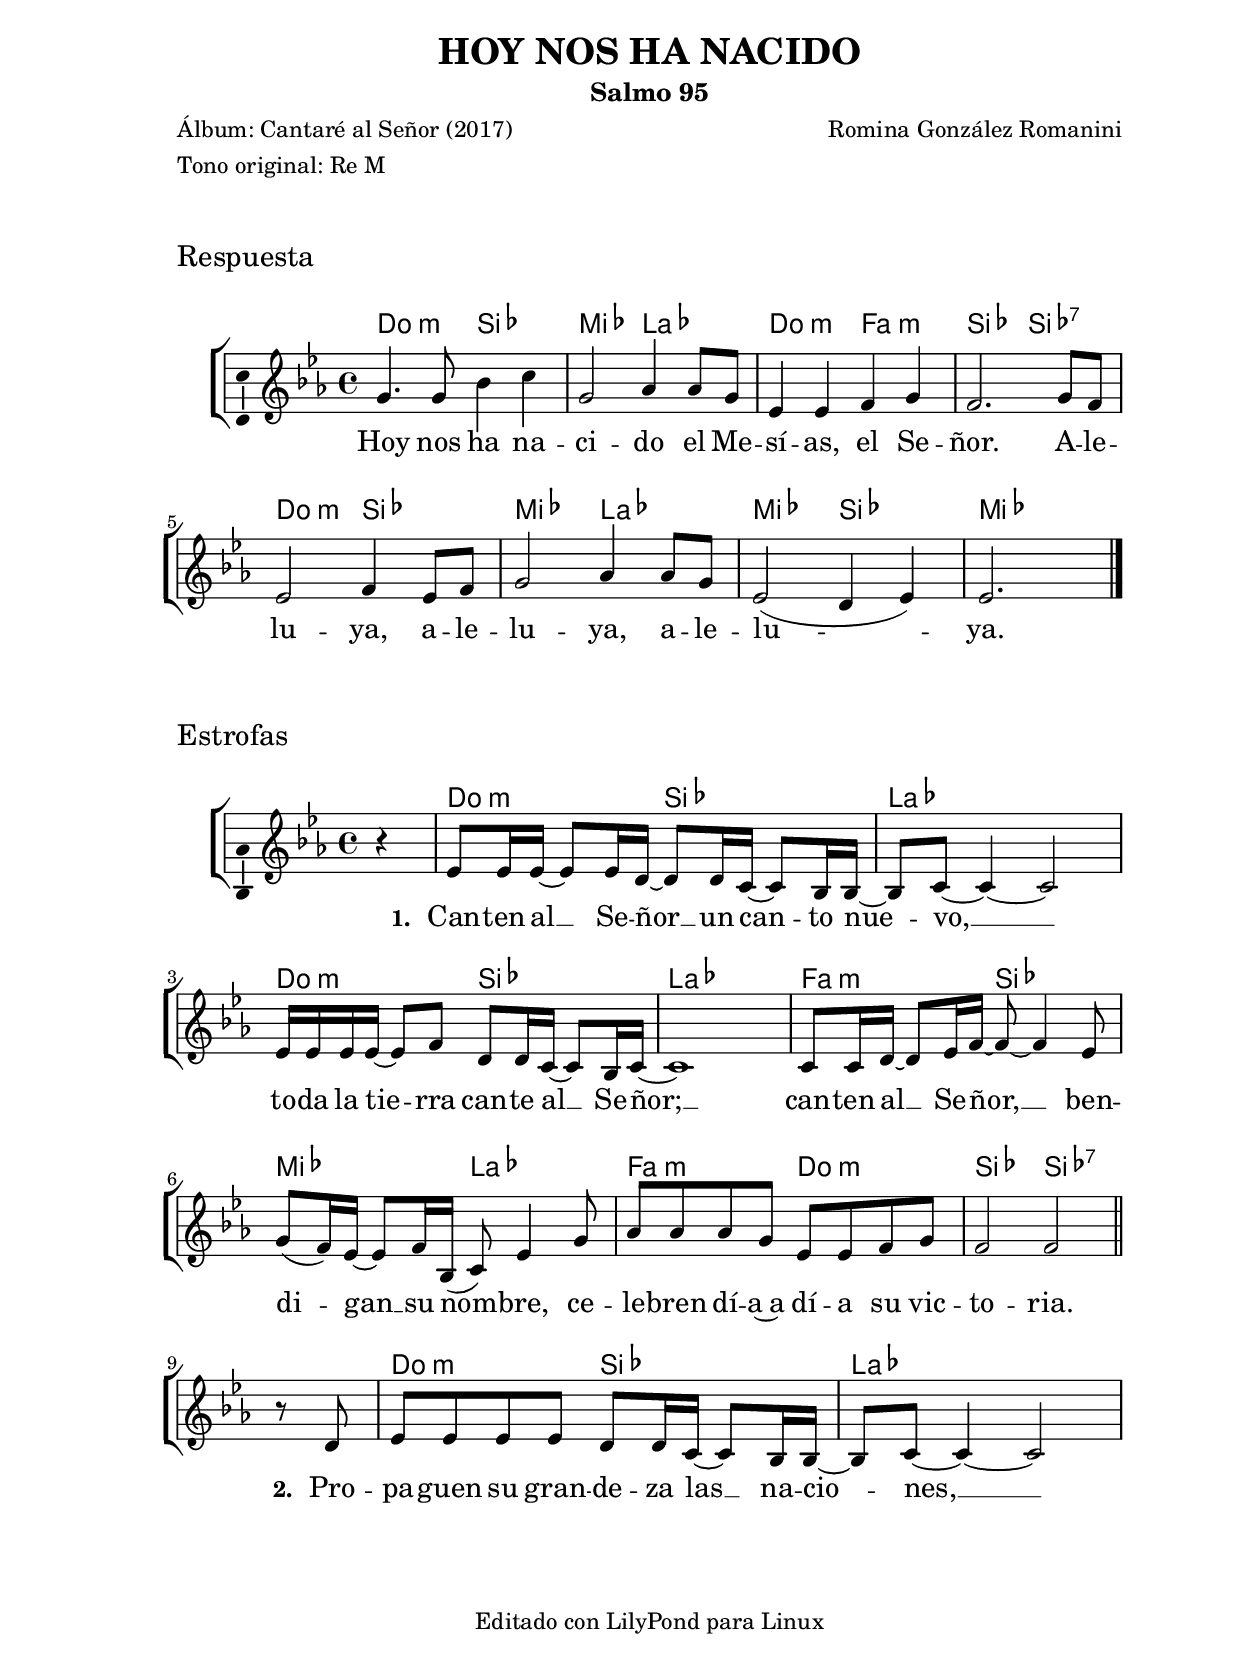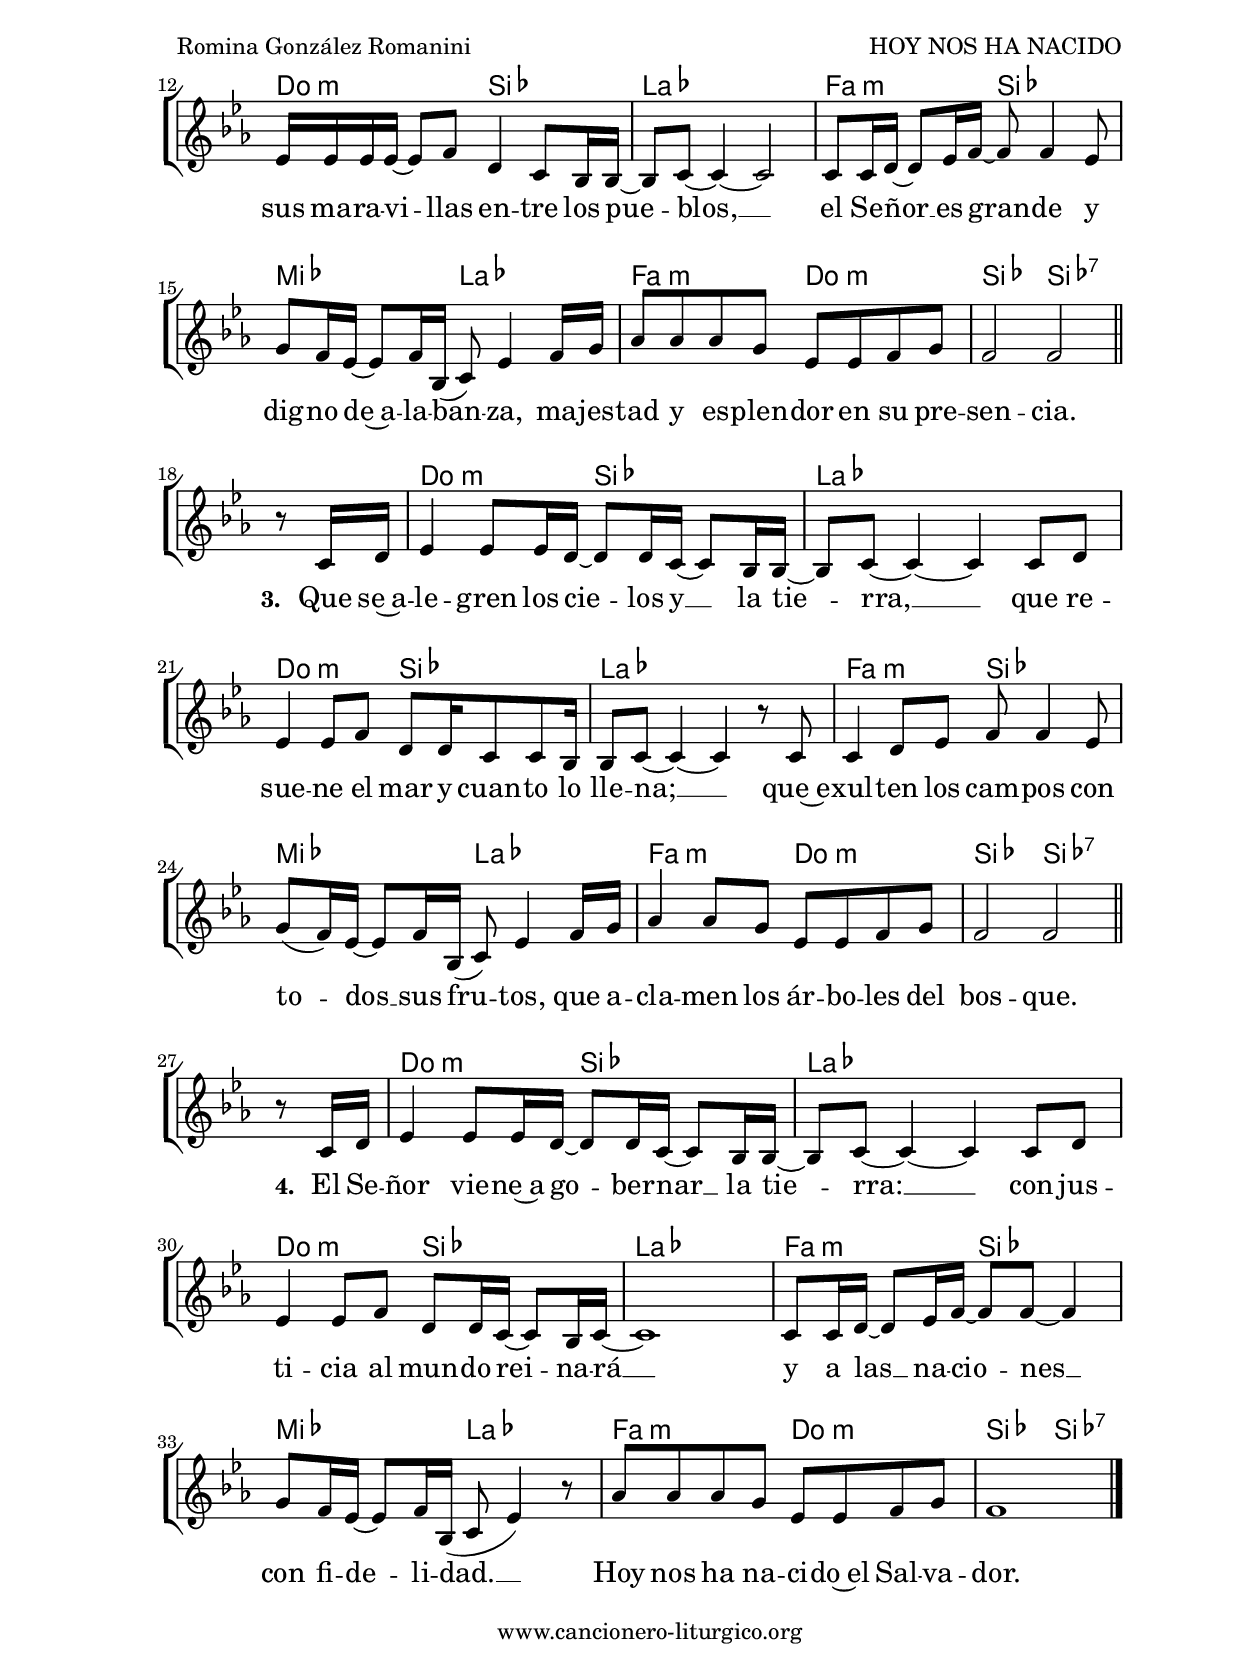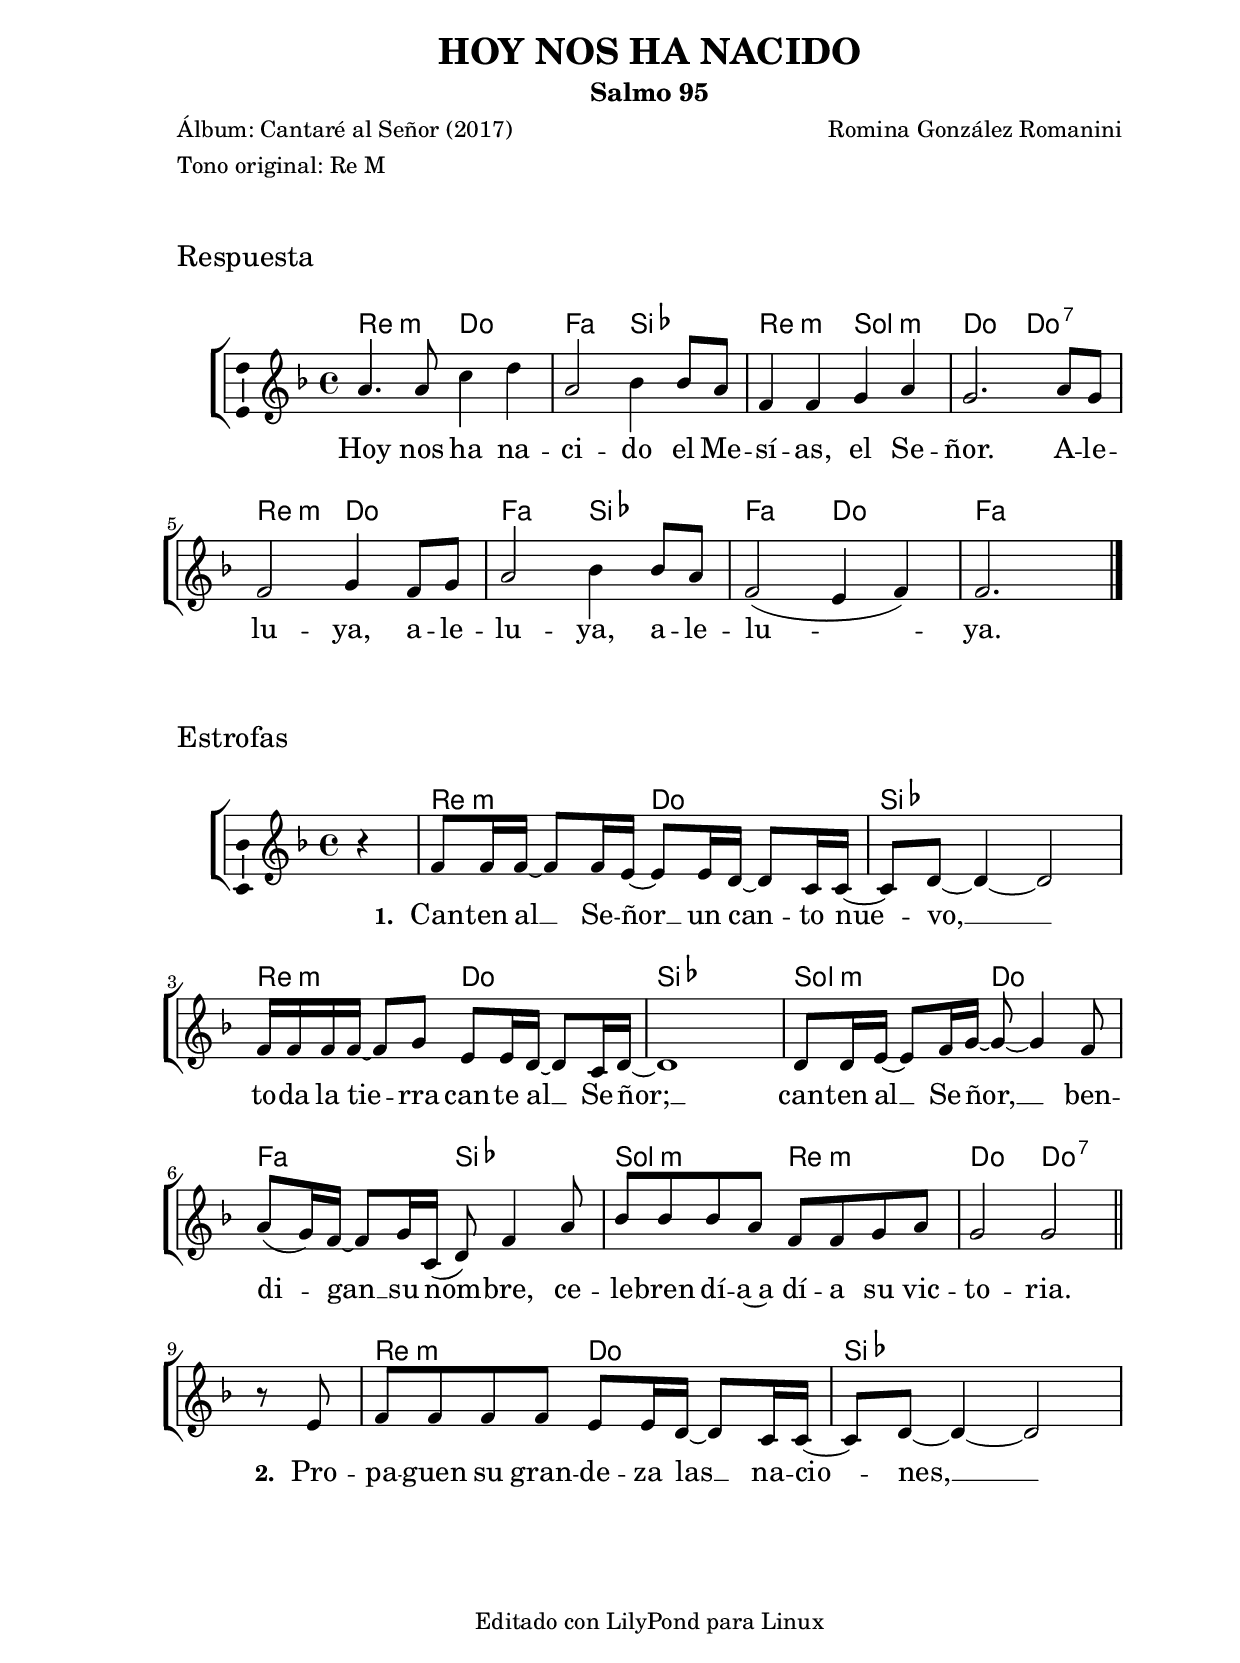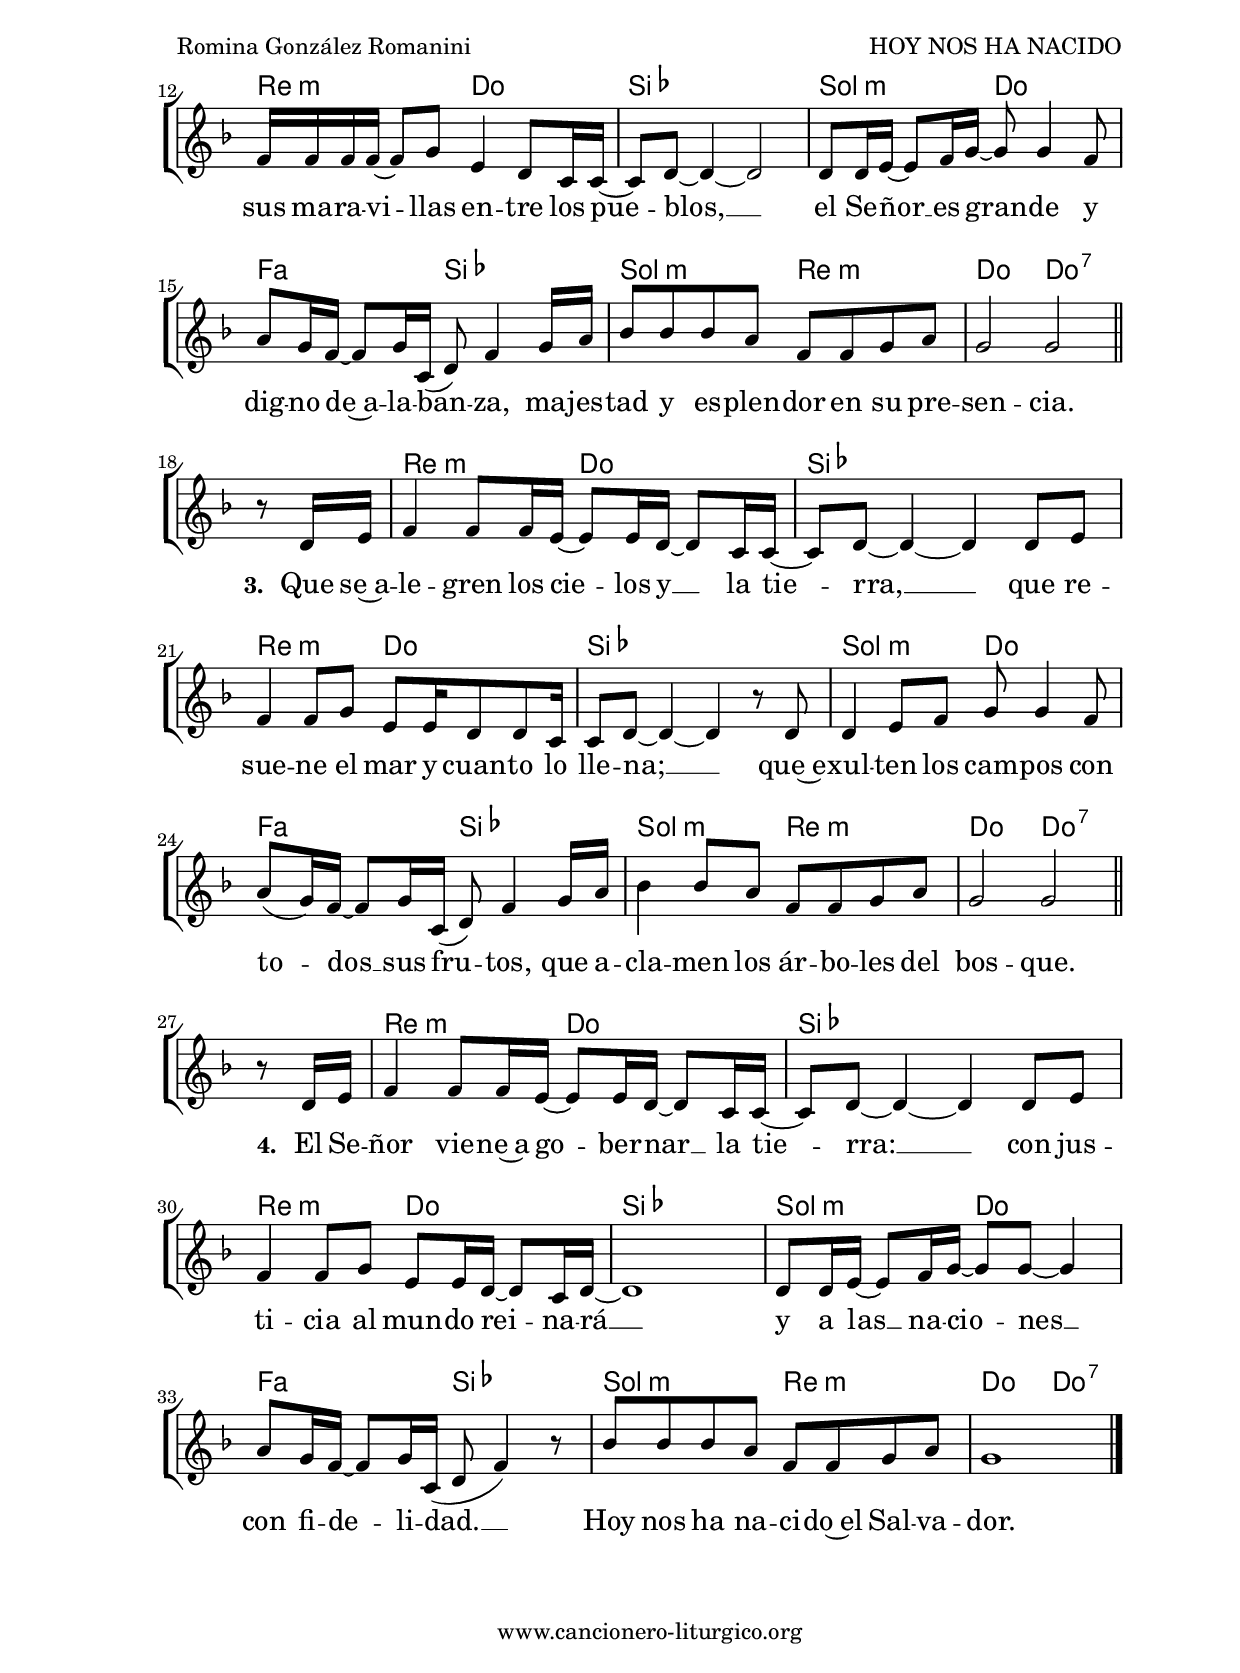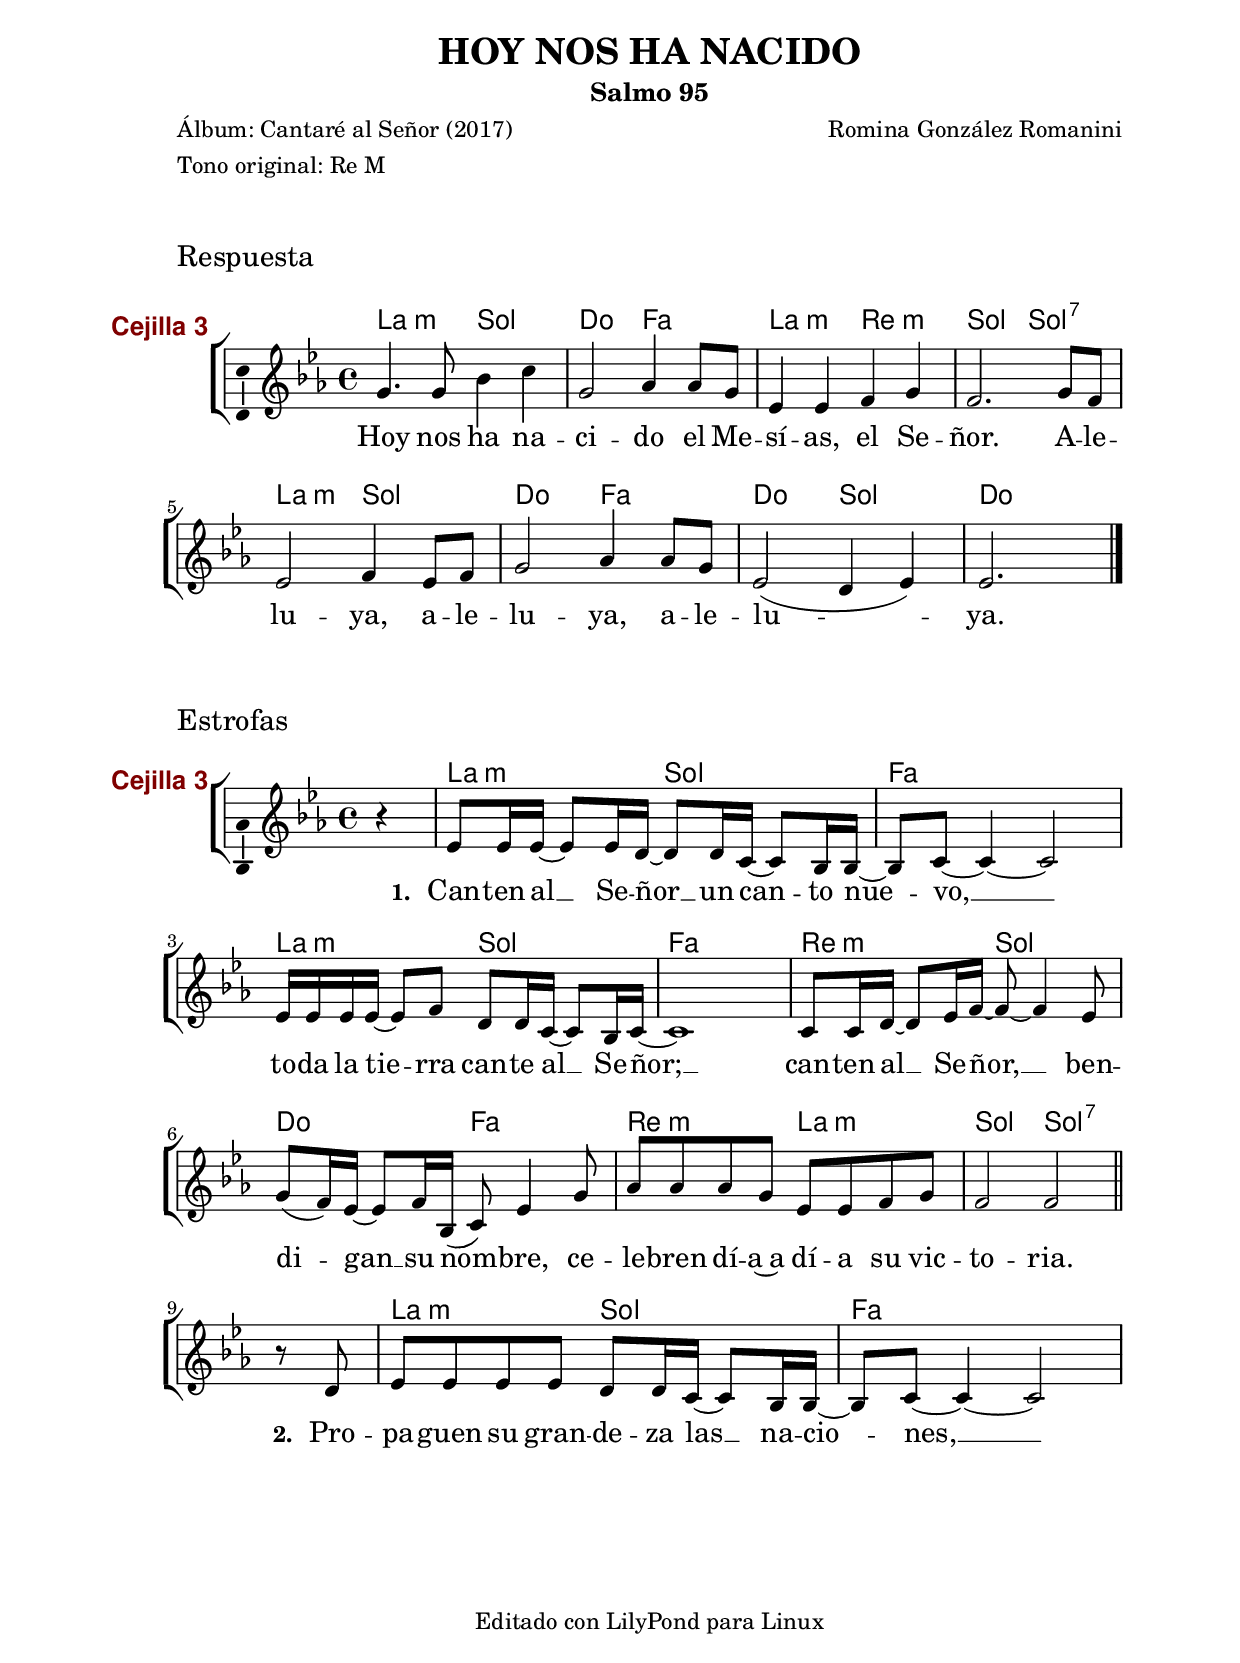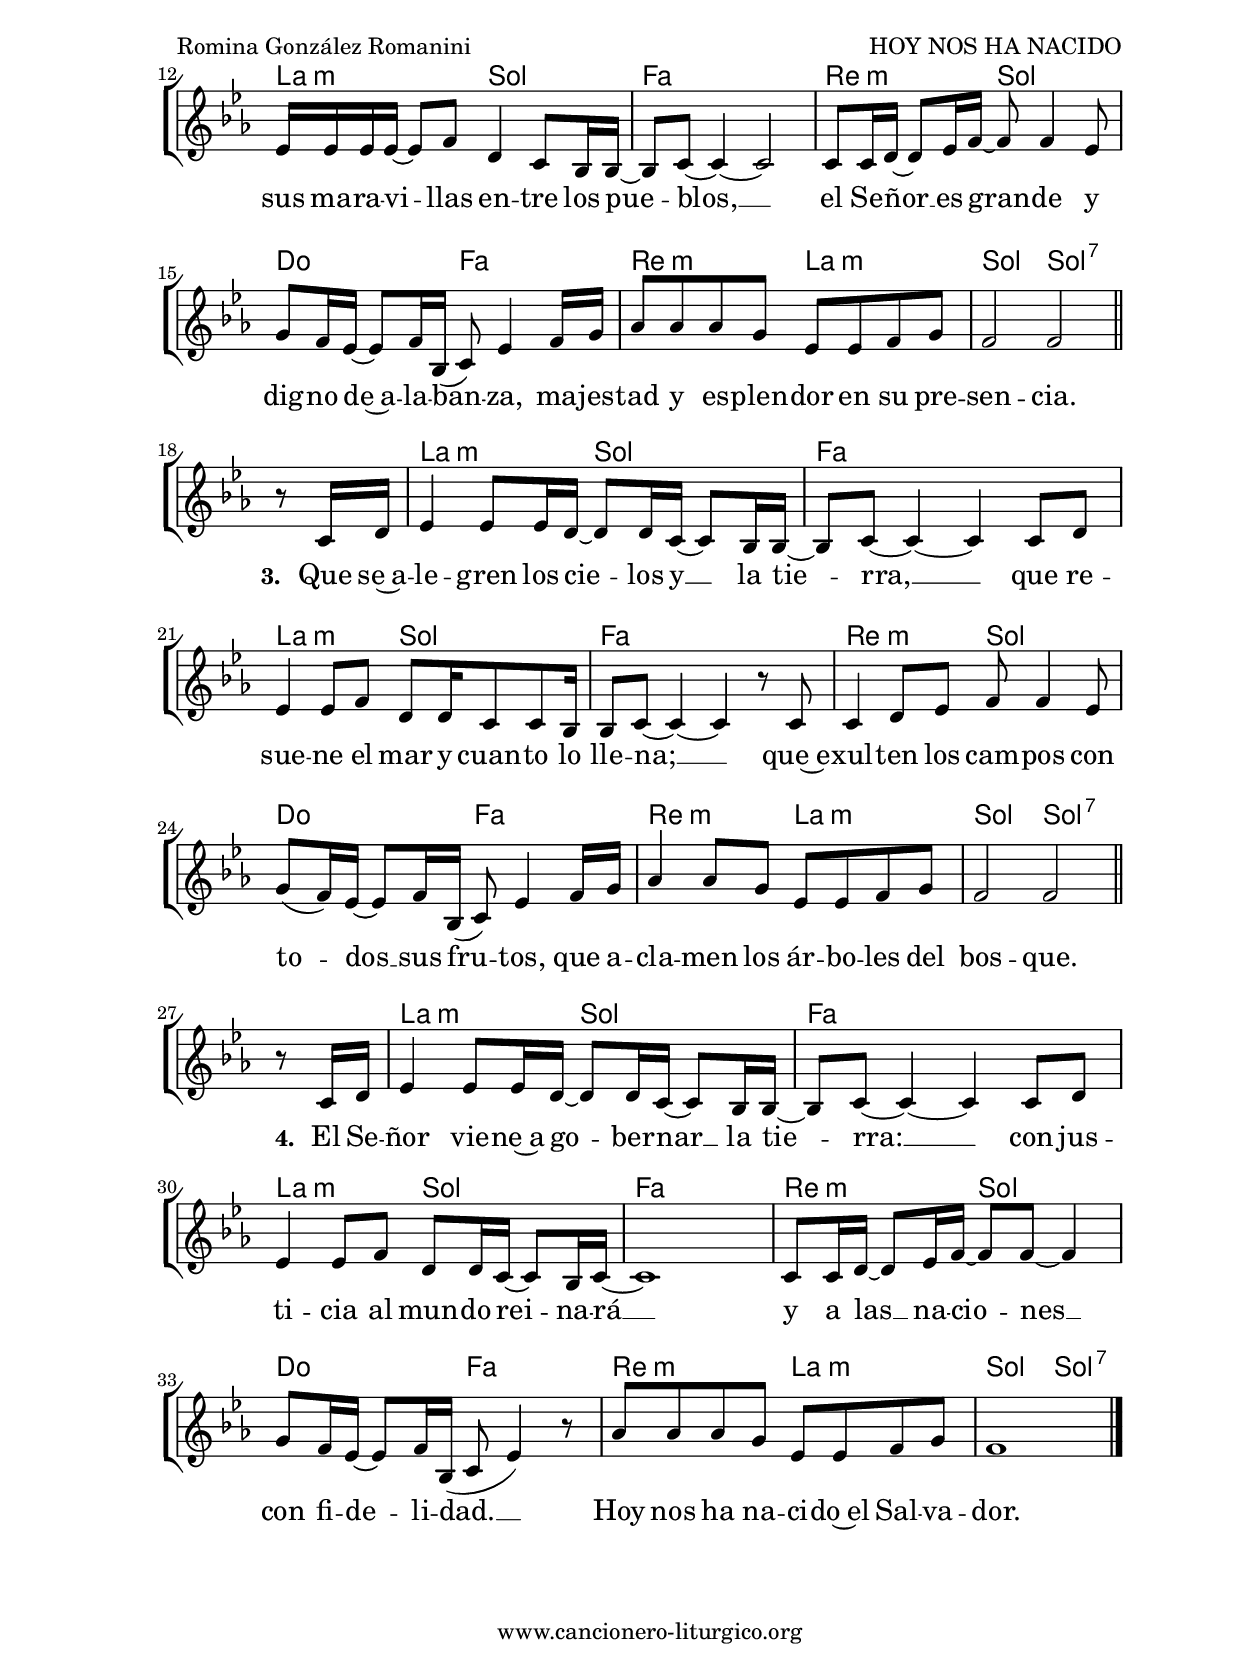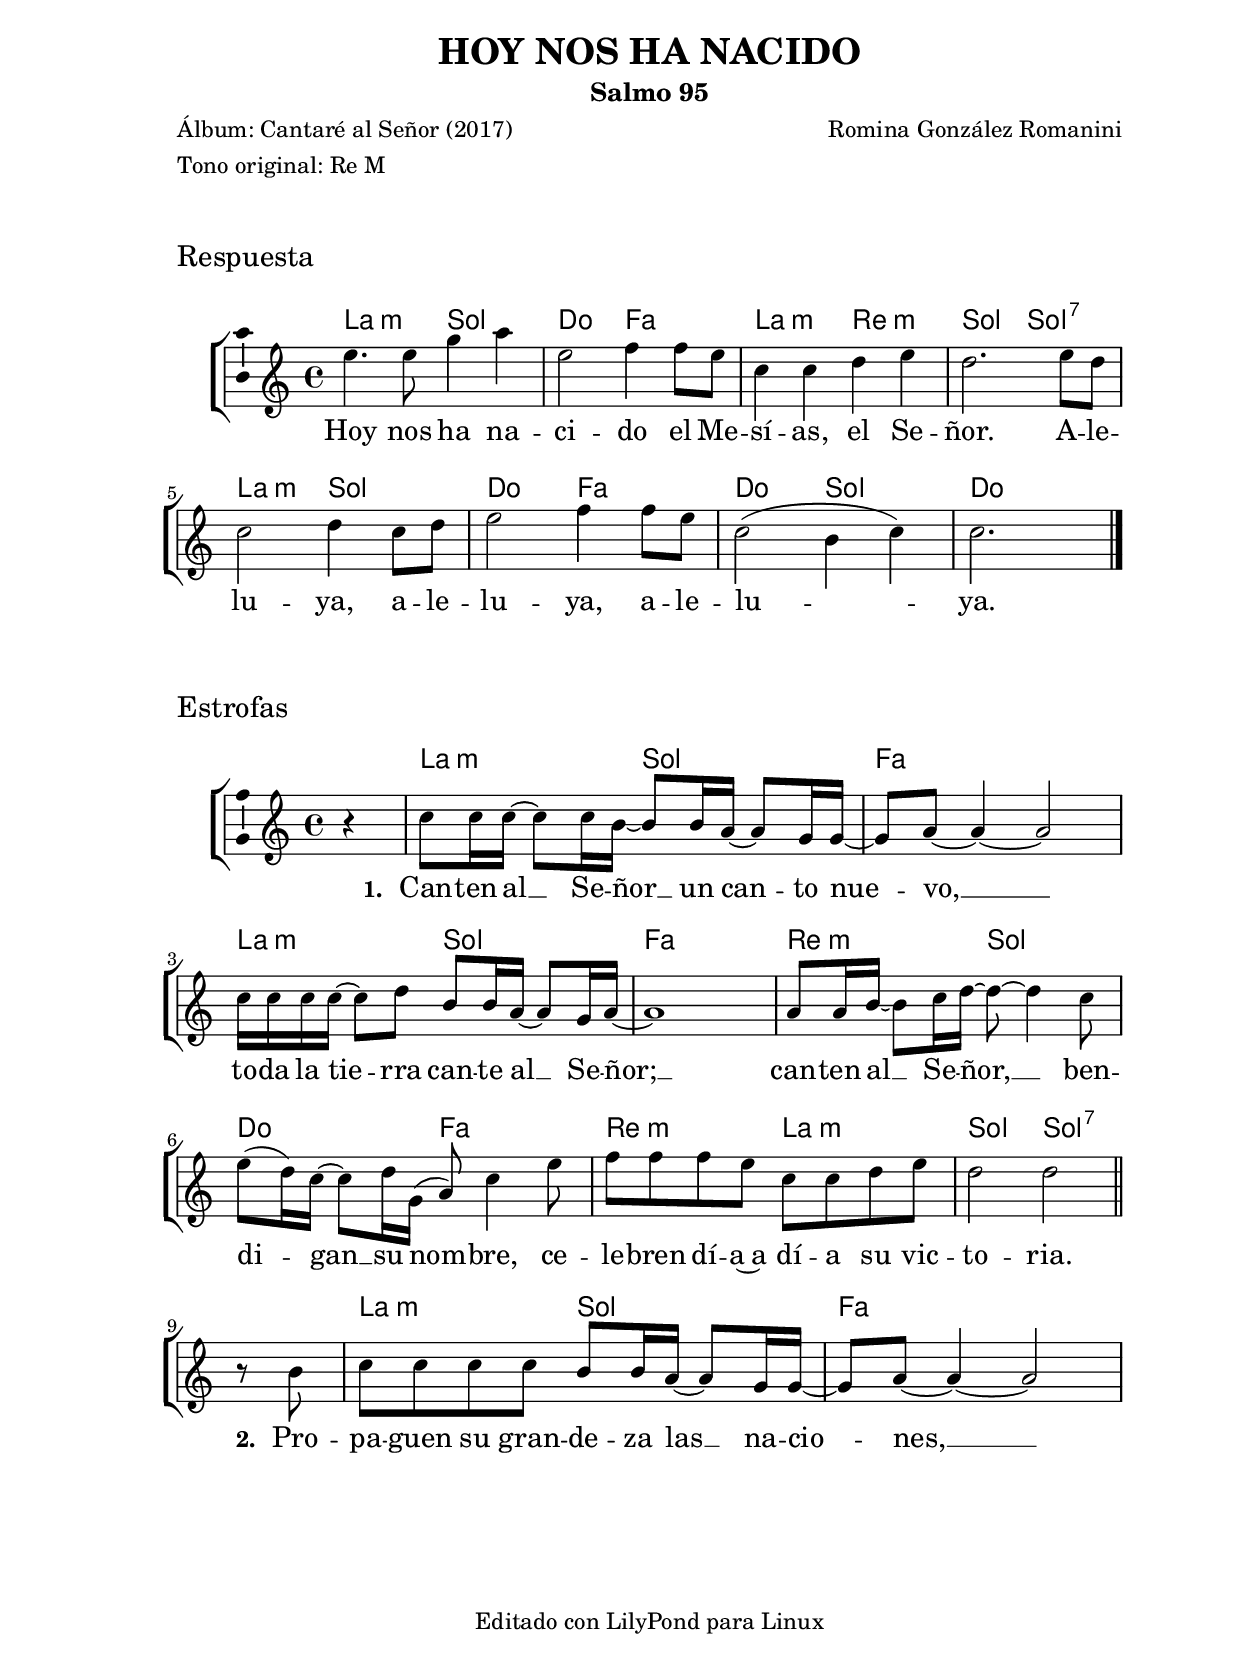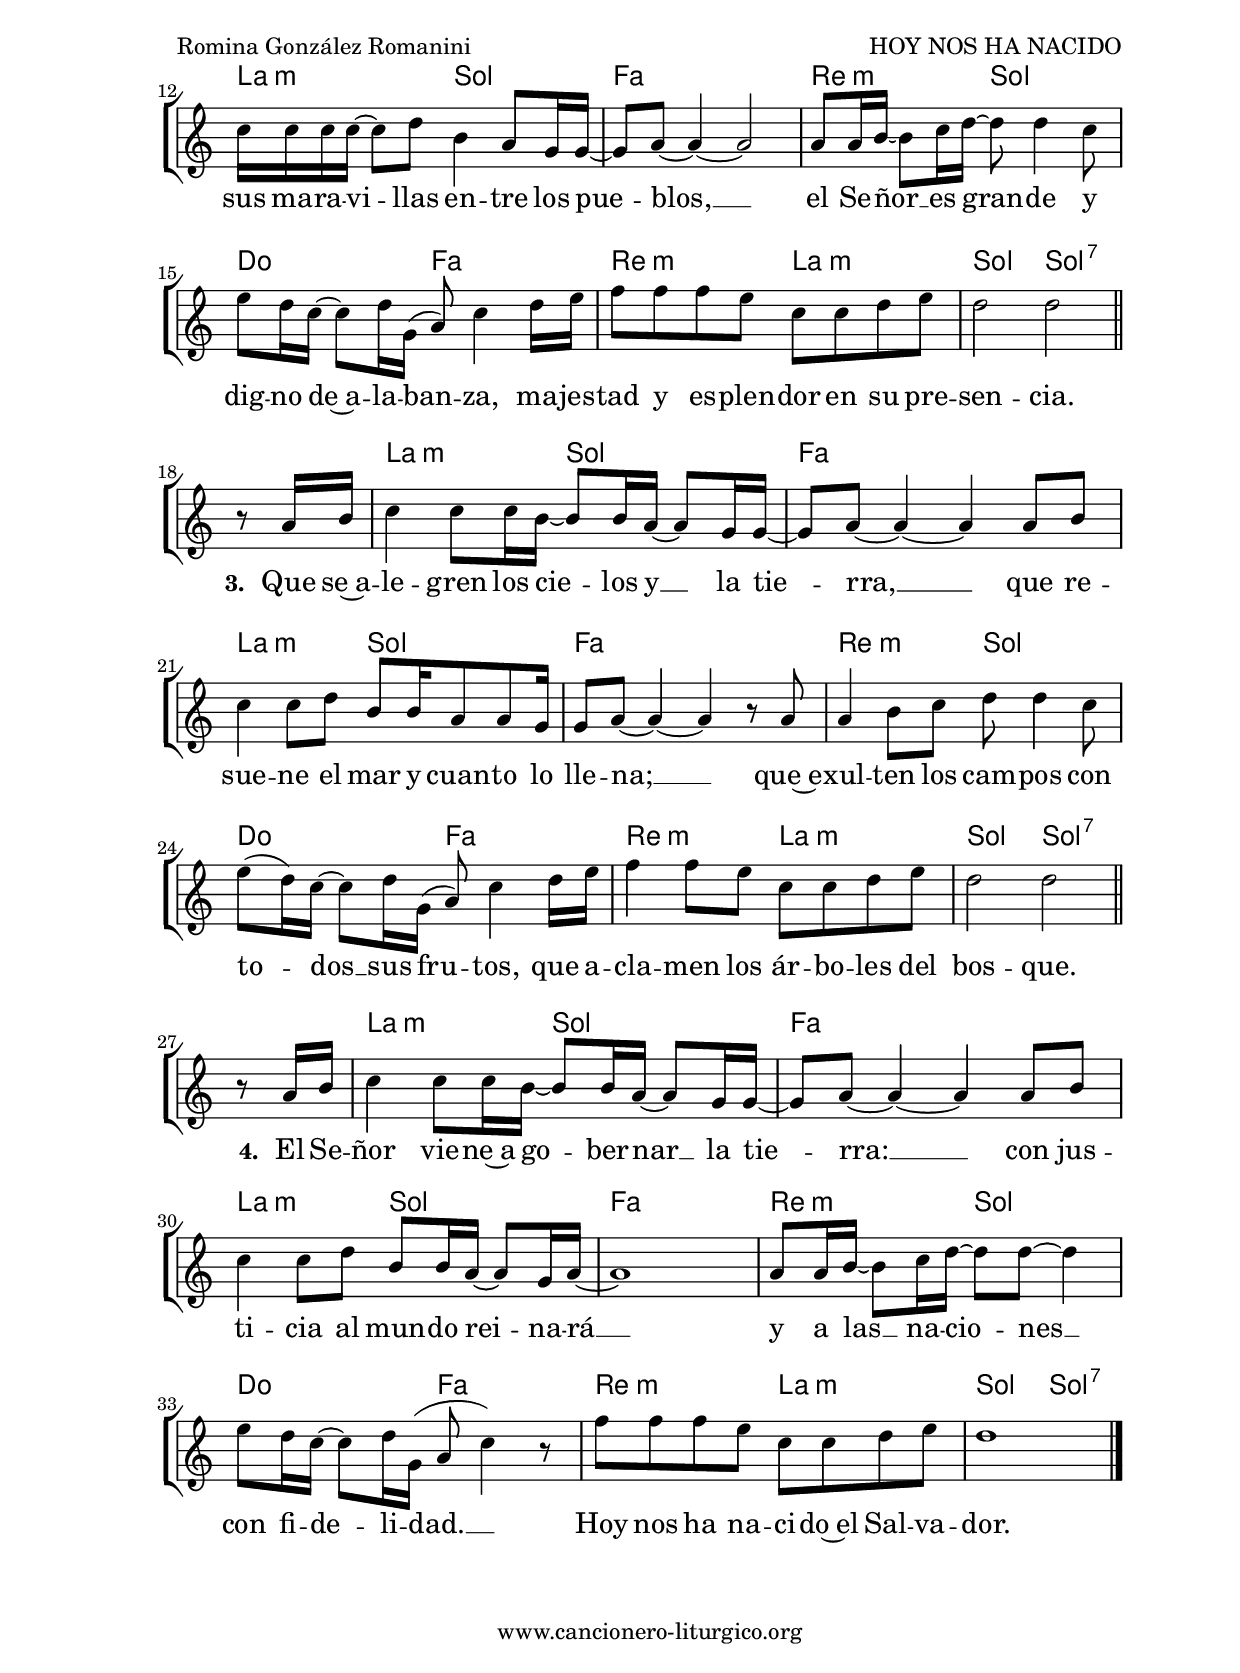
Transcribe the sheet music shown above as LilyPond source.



%versión de lilypond para la que se ha escrito esta partitura:
\version "2.16.0"

	%Tamaño papel
	#(set-default-paper-size "a4")
	%Tamaño partitura
	#(set-global-staff-size 20)
	%No responde al pulsar sobre una nota
	#(ly:set-option 'point-and-click #f)

%parámetros del encabezamiento:
\header {
	title = "HOY NOS HA NACIDO"
	subtitle = "Salmo 95"
	composer = "Romina González Romanini"
	poet = "Álbum: Cantaré al Señor (2017)"
	meter = "Tono original: Re M"
	arranger = ""
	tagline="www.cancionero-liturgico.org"
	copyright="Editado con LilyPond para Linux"
	tiempo = ""
	usos = "Salmo"
	letra = ""
	}

%parámetros asociados al papel:
\paper  {
	oddHeaderMarkup = \markup {\fill-line { \on-the-fly #not-first-page \fromproperty #'header:title \on-the-fly #not-first-page \fromproperty #'header:composer }}
	evenHeaderMarkup = \markup {\fill-line { \fromproperty #'header:composer \fromproperty #'header:title }}
	#(set-paper-size "a4")
	print-page-number = ##f
	first-page-number = 1
	print-first-page-number = ##f
	head-separation = 3.0 \cm
	top-margin = 2.0 \cm
	bottom-margin = 0.5\cm
	left-margin = 3.0 \cm
	line-width = 16.0 \cm 
	indent = 8\mm
	interscoreline = 2.\mm
	between-system-space = 15\mm
%	para que las partituras no llenen la hoja:
	ragged-bottom = ##t
%	idem para la última hoja:
	ragged-last-bottom = ##f
%	para que las partituras llenen el ancho del papel:
	ragged-last = ##f
	after-title-space = 2.5 \cm
page-count=2
%system-count=8

	%Flexible Vertical Spacing
	markup-system-spacing =
	#'((basic-distance . 5) (minimum-distance . 3) (padding . 3))
	score-markup-spacing =
	#'((basic-distance . 15) (minimum-distance . 10) (padding . 3))
%	score-system-spacing =
%	#'((basic-distance . 15) (minimum-distance . 10) (padding . 5))
	system-system-spacing =
	#'((basic-distance . 5) (minimum-distance . 3) (padding . 3))
	markup-markup-spacing =
	#'((basic-distance . 20) (minimum-distance . 15) (padding . 3))
	last-bottom-spacing =
	#'((basic-distance . 5) (minimum-distance . 5) (padding . 3))
%	top-system-spacing =
%	#'((basic-distance . 10) (minimum-distance . 5) (padding . 3))
%	top-markup-spacing =
%	#'((basic-distance . 15) (minimum-distance . 10) (padding . 3))

	}


%parámetros que afectan a toda la partitura:
global =  {
	%clave de sol (G):
	\clef G
	%armadura:
	\transpose d ees
	\key d \major
	\tempo 4=77
	\set Score.tempoHideNote = ##t
	}


%%%%%%%%%%%%%%%%%%%%%%%%%%%%%%%%%%%%%%%%%%%%%%%%%%%%%%%
%%%%%%%%%%%%%%%%%%%%%%%%%%%%%%%%%%%%%%%%%%%%%%%%%%%%%%%
%%%%%%%%%%%%%%%%%%%%%%%%%%%%%%%%%%%%%%%%%%%%%%%%%%%%%%%


acordesrespuno = {
	\italianChords
	\chordmode {
	\transpose d ees
{

b2:m a d g b:m e:m a a:7 b:m a d g d a d d4

}
}
}

melodiarespuno = 
	\transpose d ees
{
	\relative c'{

\time 4/4

fis4. fis8 a4 b
fis2 g4 g8 fis
d4 d e fis
e2. fis8 e
d2 e4 d8 e
fis2 g4 g8 fis
d2 (cis4 d)
d2. %s4

\bar "|."
}
}


textorespuno = \lyricmode {

Hoy nos ha na -- ci -- do el Me -- sí -- as, el Se -- ñor.
A -- le -- lu -- ya, a -- le -- lu -- ya, a -- le -- lu -- ya.

	}

acordesrespunoStaff = \context ChordNames = acordesrespunoStaff <<
	\set chordChanges = ##t
	\acordesrespuno
	>>


%%%%%%%%%%%%%%%%%%%%%%%%%%%%%%%%%%% CEJILLA %%%%%%%%%%%%%%%%%%%%%%%%%%%%%%%%%%%
acordesrespunocejilla = {
%%%	\override ChordNames.ChordName #'font-size = #-1
%%%	\override ChordNames.ChordName #'font-series = #'bold
	\transpose ees c {
		\acordesrespuno
		}
	}

acordesrespunocejillaStaff = \context ChordNames = acordesrespunocejillaStaff <<
	\set Staff.instrumentName = \markup \with-color #darkred \larger \bold \sans "Cejilla 3"
	\set chordChanges = ##t
	\acordesrespunocejilla
	>>
%%%%%%%%%%%%%%%%%%%%%%%%%%%%%%%%%%% CEJILLA %%%%%%%%%%%%%%%%%%%%%%%%%%%%%%%%%%%


vozrespunoStaff = \context Voice = vozrespunoStaff
\with {\consists "Ambitus_engraver"}
<<
%	\set Staff.instrumentName = ""
%	\set Staff.shortInstrumentName = ""
%	\set Staff.midiInstrument = #"clarinet"
%	\set Staff.midiInstrument = #"cello"
%	\set Staff.midiInstrument = #"flute"
	\set Staff.midiInstrument = #"electric guitar (jazz)"
%	\set Staff.midiInstrument = #"english horn"
%	\set Staff.midiInstrument = #"violin"
%	\set Staff.midiInstrument = #"glockenspiel"
	\set Staff.midiMinimumVolume = #0.7
	\set Staff.midiMaximumVolume = #0.9
	\global
	\melodiarespuno
	>>

textorespunoStaff = \context Lyrics = textorespunoStaff <<
	\lyricsto vozrespunoStaff \textorespuno
	>>


%%%%%%%%%%%%%%%%%%%%%%%%%%%%%%%%%%%%%%%%%%%%%%%%%%%%%%%
%%%%%%%%%%%%%%%%%%%%%%%%%%%%%%%%%%%%%%%%%%%%%%%%%%%%%%%
%%%%%%%%%%%%%%%%%%%%%%%%%%%%%%%%%%%%%%%%%%%%%%%%%%%%%%%


acordesrespest = {
	\italianChords
	\chordmode {
	\transpose d ees
{

s4
b2:m a g g b2:m a g g e:m a d g e:m b:m a a:7

s4
b2:m a g g b2:m a g g e:m a d g e:m b:m a a:7

s4
b2:m a g g b2:m a g g e:m a d g e:m b:m a a:7

s4
b2:m a g g b2:m a g g e:m a d g e:m b:m a a:7

}
}
}

melodiarespest = 
	\transpose d ees
{
	\relative c'{

\time 4/4

%Estrofa 1              00.56
\partial4
r4
d8 d16 d~d8 d16 cis~cis8 cis16 b~b8 a16 a~
a8 b~b4~b2
d16 d d d~d8 e cis cis16 b~b8 a16 b~
b1
b8 b16 cis~cis8 d16 e~e8~e4 d8
fis8 (e16) d~d8 e16 a, (b8) d4 fis8
g8 g g fis d d e fis
e2 e

\bar "||"
\break

%Estrofa 2              01.46
\partial4
r8 cis8
d8 d d d cis cis16 b~b8 a16 a~
a8 b~b4~b2

\pageBreak

d16 d d d~d8 e cis4 b8 a16 a~
a8 b~b4~b2
b8 b16 cis~cis8 d16 e~e8 e4 d8
fis8 e16 d~d8 e16 a, (b8) d4 e16 fis
g8 g g fis d d e fis
e2 e

\bar "||"
\break

%Estrofa 3              02.35
\partial4
r8 b16 cis
d4 d8 d16 cis~cis8 cis16 b~b8 a16 a~
a8 b~b4~b b8 cis
d4 d8 e cis8 cis16 b8 b8 a16
a8 b~b4~b r8 b8
b4 cis8 d e e4 d8
fis8 (e16) d~d8 e16 a, (b8) d4 e16 fis
g4 g8 fis d d e fis
e2 e

\bar "||"
\break

%Estrofa 4              03.25
\partial4
r8 b16 cis
d4 d8 d16 cis~cis8 cis16 b~b8 a16 a~
a8 b~b4~b b8 cis
d4 d8 e cis cis16 b~b8 a16 b~
b1
b8 b16 cis~cis8 d16 e~e8 e~e4
fis8 e16 d~d8 e16 a, (b8 d4) r8
g8 g g fis d d e fis
e1

\bar "|."
}
}


textorespest = \lyricmode {

\set stanza =#"1. " Can -- ten al __ Se -- ñor __ un can -- to nue -- vo, __
to -- da la tie -- rra can -- te al __ Se -- ñor; __
can -- ten al __ Se -- ñor, __ ben -- di -- gan __ su nom -- bre,
ce -- le -- bren dí -- a~a dí -- a su vic -- to -- ria.

\set stanza =#"2. " Pro -- pa -- guen su gran -- de -- za las __ na -- cio -- nes, __
sus ma -- ra -- vi -- llas en -- tre los pue -- blos, __
el Se -- ñor  __ es gran -- de y dig -- no de~a -- la -- ban -- za,
ma -- jes -- tad y es -- plen -- dor en su pre -- sen -- cia.

\set stanza =#"3. " Que se~a -- le -- gren los cie -- los y __ la tie -- rra, __
que re -- sue -- ne el mar y cuan -- to lo lle -- na; __
que~e -- xul -- ten los cam -- pos con to -- dos __ sus fru -- tos,
que a -- cla -- men los ár -- bo -- les del bos -- que.

\set stanza =#"4. " El Se -- ñor vie -- ne~a go -- ber -- nar __ la tie -- rra: __
con jus -- ti -- cia al mun -- do rei -- na -- rá __
y a las __ na -- cio -- nes __ con fi -- de -- li -- dad. __
Hoy nos ha na -- ci -- do~el Sal -- va -- dor.

	}

acordesrespestStaff = \context ChordNames = acordesrespestStaff <<
	\set chordChanges = ##t
	\acordesrespest
	>>


%%%%%%%%%%%%%%%%%%%%%%%%%%%%%%%%%%% CEJILLA %%%%%%%%%%%%%%%%%%%%%%%%%%%%%%%%%%%
acordesrespestcejilla = {
%%%	\override ChordNames.ChordName #'font-size = #-1
%%%	\override ChordNames.ChordName #'font-series = #'bold
	\transpose ees c {
		\acordesrespest
		}
	}

acordesrespestcejillaStaff = \context ChordNames = acordesrespestcejillaStaff <<
	\set Staff.instrumentName = \markup \with-color #darkred \larger \bold \sans "Cejilla 3"
	\set chordChanges = ##t
	\acordesrespestcejilla
	>>
%%%%%%%%%%%%%%%%%%%%%%%%%%%%%%%%%%% CEJILLA %%%%%%%%%%%%%%%%%%%%%%%%%%%%%%%%%%%


vozrespestStaff = \context Voice = vozrespestStaff
\with {\consists "Ambitus_engraver"}
<<
%	\set Staff.instrumentName = ""
%	\set Staff.shortInstrumentName = ""
%	\set Staff.midiInstrument = #"clarinet"
%	\set Staff.midiInstrument = #"cello"
%	\set Staff.midiInstrument = #"flute"
	\set Staff.midiInstrument = #"electric guitar (jazz)"
%	\set Staff.midiInstrument = #"english horn"
%	\set Staff.midiInstrument = #"violin"
%	\set Staff.midiInstrument = #"glockenspiel"
	\set Staff.midiMinimumVolume = #0.7
	\set Staff.midiMaximumVolume = #0.9
	\global
	\melodiarespest
	>>

textorespestStaff = \context Lyrics = textorespestStaff <<
	\lyricsto vozrespestStaff \textorespest
	>>


%%%%%%%%%%%%%%%%%%%%%%%%%%%%%%%%%%%%%%%%%%%%%%%%%%%%%%%
%%%%%%%%%%%%%%%%%%%%%%%%%%%%%%%%%%%%%%%%%%%%%%%%%%%%%%%
%%%%%%%%%%%%%%%%%%%%%%%%%%%%%%%%%%%%%%%%%%%%%%%%%%%%%%%


\book {
	\score {
		\context ChoirStaff {
			\override StaffGroup.SystemStartBracket #'collapse-height = #1
			\override Score.SystemStartBar #'collapse-height = #1
			<<
			\acordesrespunoStaff
			\vozrespunoStaff
			\textorespunoStaff
			>>
			}
		\layout {
	    		\context {
				\Lyrics
				\override LyricText #'font-size = #2
				}
	   		 \context {
				\Score
				\override StaffSymbol #'staff-space = #(magstep +3)
				}
			}
		\header{piece=\markup{\fontsize #2 "Respuesta"}}
		}
	\score {
		\context ChoirStaff {
			\override StaffGroup.SystemStartBracket #'collapse-height = #1
			\override Score.SystemStartBar #'collapse-height = #1
			<<
			\acordesrespestStaff
			\vozrespestStaff
			\textorespestStaff
			>>
			}
		\layout {
	    		\context {
				\Lyrics
				\override LyricText #'font-size = #2
				}
	   		 \context {
				\Score
				\override StaffSymbol #'staff-space = #(magstep +3)
				}
			}
		\header{piece=\markup{\fontsize #2 "Estrofas"}}
		}
	\score {
		\unfoldRepeats
		\context ChoirStaff {
			<<
			\acordesrespunoStaff
			\vozrespunoStaff
			>>
			<<
			\acordesrespestStaff
			\vozrespestStaff
			>>
			}
		\midi {
	  		\context {
	  			\Score
				tempoWholesPerMinute = #(ly:make-moment 70 4)
				}
			}
		}
	}


%Partitura para guitarra
#(define output-suffix "G")
\book {
	\score {
		\context ChoirStaff {
			\override StaffGroup.SystemStartBracket #'collapse-height = #1
			\override Score.SystemStartBar #'collapse-height = #1
			<<
			\acordesrespunocejillaStaff
			\vozrespunoStaff
			\textorespunoStaff
			>>
			}
		\layout {
%%%%%%%%%%%%%%%%%%%%%%%%%%%%%%%%%%% CEJILLA %%%%%%%%%%%%%%%%%%%%%%%%%%%%%%%%%%%
			\context {
				\ChordNames \consists Instrument_name_engraver
				}
%%%%%%%%%%%%%%%%%%%%%%%%%%%%%%%%%%% CEJILLA %%%%%%%%%%%%%%%%%%%%%%%%%%%%%%%%%%%
	    		\context {
				\Lyrics
				\override LyricText #'font-size = #2
				}
	   		 \context {
				\Score
				\override StaffSymbol #'staff-space = #(magstep +3)
				}
			}
		\header{piece=\markup{\fontsize #2 "Respuesta"}}
		}
	\score {
		\context ChoirStaff {
			\override StaffGroup.SystemStartBracket #'collapse-height = #1
			\override Score.SystemStartBar #'collapse-height = #1
			<<
			\acordesrespestcejillaStaff
			\vozrespestStaff
			\textorespestStaff
			>>
			}
		\layout {
%%%%%%%%%%%%%%%%%%%%%%%%%%%%%%%%%%% CEJILLA %%%%%%%%%%%%%%%%%%%%%%%%%%%%%%%%%%%
			\context {
				\ChordNames \consists Instrument_name_engraver
				}
%%%%%%%%%%%%%%%%%%%%%%%%%%%%%%%%%%% CEJILLA %%%%%%%%%%%%%%%%%%%%%%%%%%%%%%%%%%%
	    		\context {
				\Lyrics
				\override LyricText #'font-size = #2
				}
	   		 \context {
				\Score
				\override StaffSymbol #'staff-space = #(magstep +3)
				}
			}
		\header{piece=\markup{\fontsize #2 "Estrofas"}}
		}
	}


#(define output-suffix "C")
\book {
	\score {
		\context ChoirStaff {
			\override StaffGroup.SystemStartBracket #'collapse-height = #1
			\override Score.SystemStartBar #'collapse-height = #1
\transpose c d
			<<
			\acordesrespunoStaff
			\vozrespunoStaff
			\textorespunoStaff
			>>
			}
		\layout {
	    		\context {
				\Lyrics
				\override LyricText #'font-size = #2
				}
	   		 \context {
				\Score
				\override StaffSymbol #'staff-space = #(magstep +3)
				}
			}
		\header{piece=\markup{\fontsize #2 "Respuesta"}}
		}
	\score {
		\context ChoirStaff {
			\override StaffGroup.SystemStartBracket #'collapse-height = #1
			\override Score.SystemStartBar #'collapse-height = #1
\transpose c d
			<<
			\acordesrespestStaff
			\vozrespestStaff
			\textorespestStaff
			>>
			}
		\layout {
	    		\context {
				\Lyrics
				\override LyricText #'font-size = #2
				}
	   		 \context {
				\Score
				\override StaffSymbol #'staff-space = #(magstep +3)
				}
			}
		\header{piece=\markup{\fontsize #2 "Estrofas"}}
		}
	}


#(define output-suffix "S")
\book {
	\score {
		\context ChoirStaff {
			\override StaffGroup.SystemStartBracket #'collapse-height = #1
			\override Score.SystemStartBar #'collapse-height = #1
\transpose c a
			<<
			\acordesrespunoStaff
			\vozrespunoStaff
			\textorespunoStaff
			>>
			}
		\layout {
	    		\context {
				\Lyrics
				\override LyricText #'font-size = #2
				}
	   		 \context {
				\Score
				\override StaffSymbol #'staff-space = #(magstep +3)
				}
			}
		\header{piece=\markup{\fontsize #2 "Respuesta"}}
		}
	\score {
		\context ChoirStaff {
			\override StaffGroup.SystemStartBracket #'collapse-height = #1
			\override Score.SystemStartBar #'collapse-height = #1
\transpose c a
			<<
			\acordesrespestStaff
			\vozrespestStaff
			\textorespestStaff
			>>
			}
		\layout {
	    		\context {
				\Lyrics
				\override LyricText #'font-size = #2
				}
	   		 \context {
				\Score
				\override StaffSymbol #'staff-space = #(magstep +3)
				}
			}
		\header{piece=\markup{\fontsize #2 "Estrofas"}}
		}
	}



